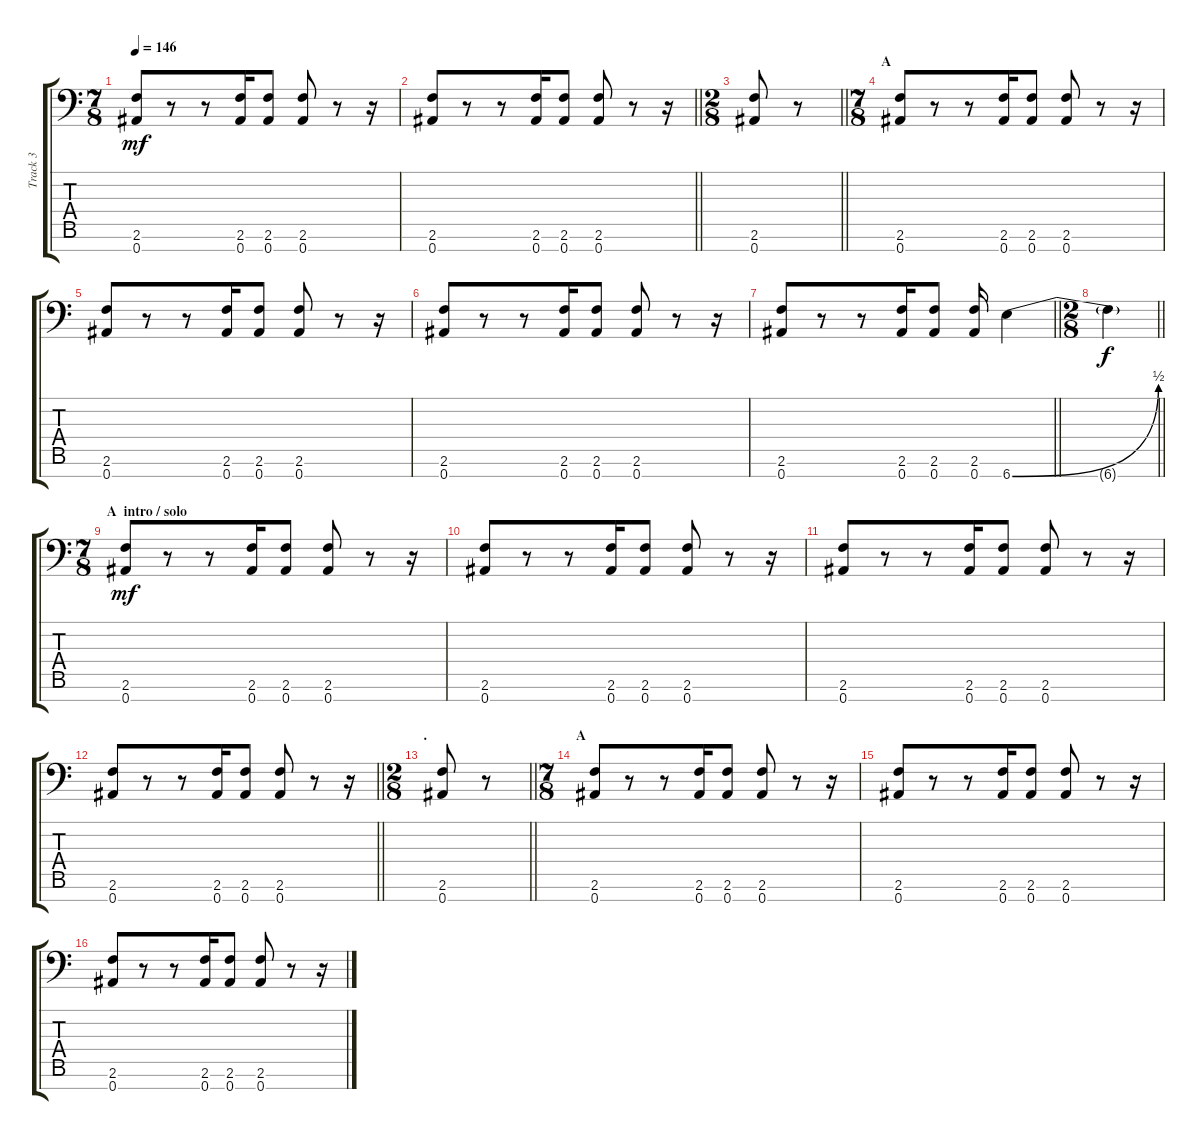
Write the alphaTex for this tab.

\track ("Track 3" "Track 3") {instrument distortionguitar}
\staff {score tabs}
\tuning (Eb4 Bb3 Gb3 Db3 Ab2 Eb2 Bb1) {hide}
\ts (7 8)
\tempo 146
\clef f4
\ks c
(2.6 0.7).8{dy mf} r.8 r.8 (2.6 0.7).16 (2.6 0.7).8 (2.6 0.7).8 r.8 r.16 |
\barLineRight lightlight
(2.6 0.7).8 r.8 r.8 (2.6 0.7).16 (2.6 0.7).8 (2.6 0.7).8 r.8 r.16 |
\ts (2 8)
\barLineRight lightlight
(2.6 0.7).8 r.8 |
\ts (7 8)
\section ("" "A")
(2.6 0.7).8 r.8 r.8 (2.6 0.7).16 (2.6 0.7).8 (2.6 0.7).8 r.8 r.16 |
(2.6 0.7).8 r.8 r.8 (2.6 0.7).16 (2.6 0.7).8 (2.6 0.7).8 r.8 r.16 |
(2.6 0.7).8 r.8 r.8 (2.6 0.7).16 (2.6 0.7).8 (2.6 0.7).8 r.8 r.16 |
\barLineRight lightlight
(2.6 0.7).8 r.8 r.8 (2.6 0.7).16 (2.6 0.7).8 (2.6 0.7).16 6.7{be (bend 0 0 60 2)}.4 |
\ts (2 8)
\barLineRight lightlight
6.7{t}.4{dy f} |
\ts (7 8)
\section ("" "A  intro / solo")
(2.6 0.7).8{dy mf} r.8 r.8 (2.6 0.7).16 (2.6 0.7).8 (2.6 0.7).8 r.8 r.16 |
(2.6 0.7).8 r.8 r.8 (2.6 0.7).16 (2.6 0.7).8 (2.6 0.7).8 r.8 r.16 |
(2.6 0.7).8 r.8 r.8 (2.6 0.7).16 (2.6 0.7).8 (2.6 0.7).8 r.8 r.16 |
\barLineRight lightlight
(2.6 0.7).8 r.8 r.8 (2.6 0.7).16 (2.6 0.7).8 (2.6 0.7).8 r.8 r.16 |
\ts (2 8)
\section ("" ".")
\barLineRight lightlight
(2.6 0.7).8 r.8 |
\ts (7 8)
\section ("" "A")
(2.6 0.7).8 r.8 r.8 (2.6 0.7).16 (2.6 0.7).8 (2.6 0.7).8 r.8 r.16 |
(2.6 0.7).8 r.8 r.8 (2.6 0.7).16 (2.6 0.7).8 (2.6 0.7).8 r.8 r.16 |
(2.6 0.7).8 r.8 r.8 (2.6 0.7).16 (2.6 0.7).8 (2.6 0.7).8 r.8 r.16
